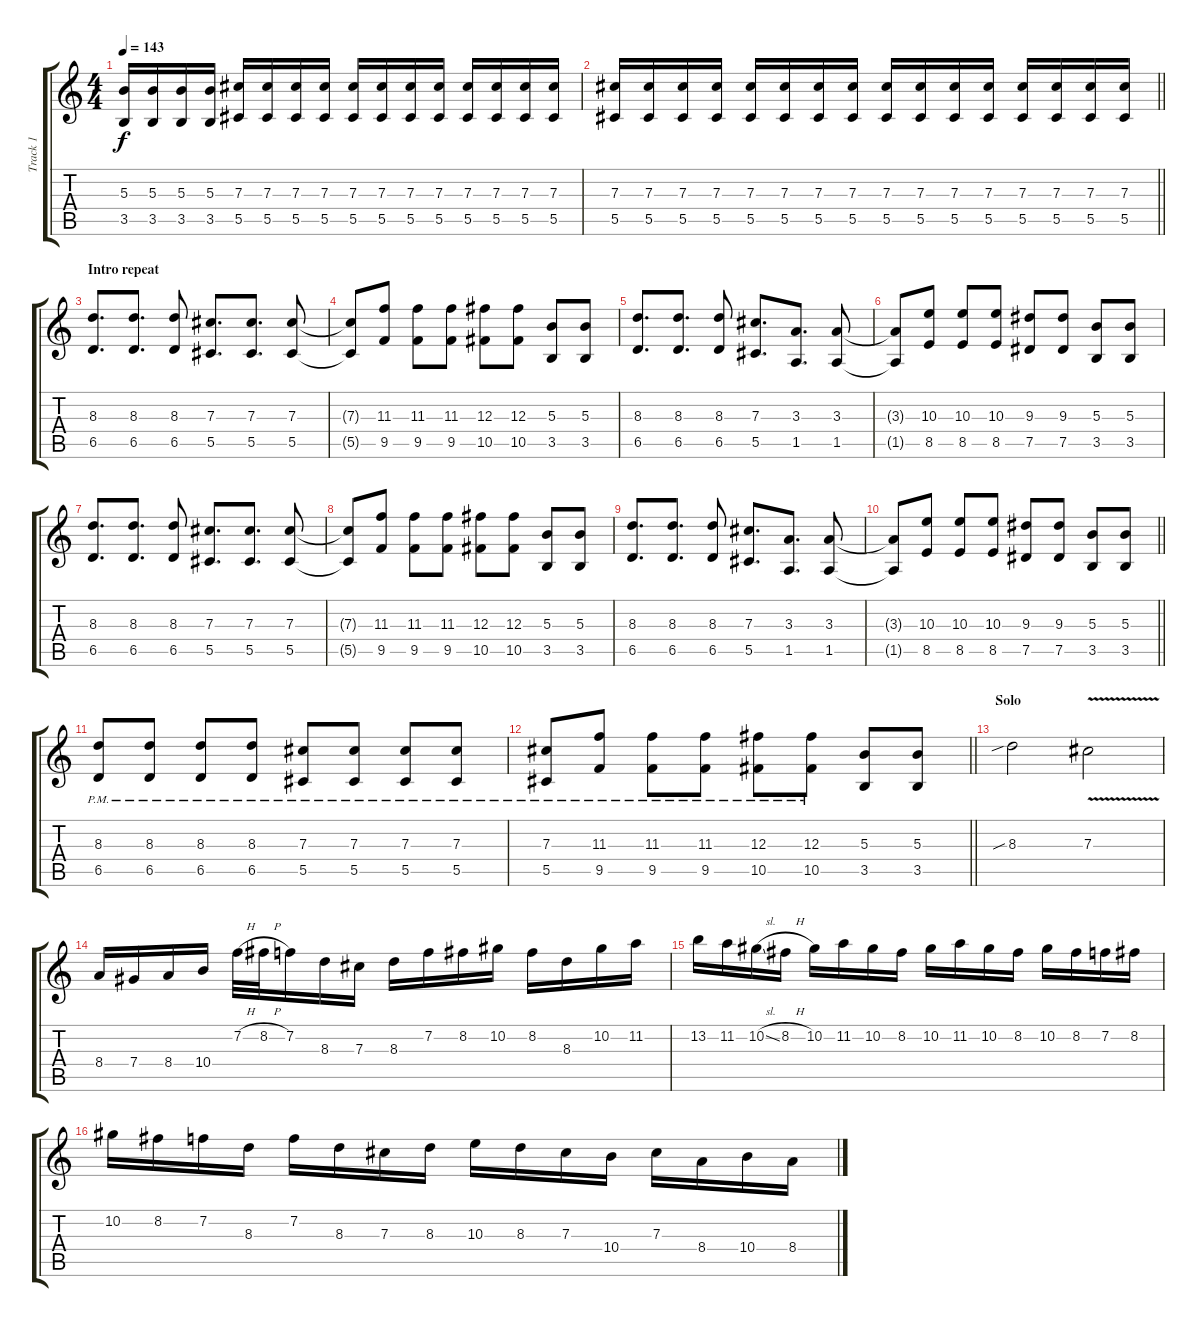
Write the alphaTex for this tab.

\track ("Track 1" "Track 1") {instrument distortionguitar}
\staff {score tabs}
\tuning (Eb4 Bb3 Gb3 Db3 Ab2 Db2) {hide}
\ts (4 4)
\tempo 143
\clef g2
\ks c
(5.3 3.5).16{dy f} (5.3 3.5).16 (5.3 3.5).16 (5.3 3.5).16 (7.3 5.5).16 (7.3 5.5).16 (7.3 5.5).16 (7.3 5.5).16 (7.3 5.5).16 (7.3 5.5).16 (7.3 5.5).16 (7.3 5.5).16 (7.3 5.5).16 (7.3 5.5).16 (7.3 5.5).16 (7.3 5.5).16 |
\barLineRight lightlight
(7.3 5.5).16 (7.3 5.5).16 (7.3 5.5).16 (7.3 5.5).16 (7.3 5.5).16 (7.3 5.5).16 (7.3 5.5).16 (7.3 5.5).16 (7.3 5.5).16 (7.3 5.5).16 (7.3 5.5).16 (7.3 5.5).16 (7.3 5.5).16 (7.3 5.5).16 (7.3 5.5).16 (7.3 5.5).16 |
\section ("" "Intro repeat")
(8.3 6.5).8{d} (8.3 6.5).8{d} (8.3 6.5).8 (7.3 5.5).8{d} (7.3 5.5).8{d} (7.3 5.5).8 |
(7.3{t} 5.5{t}).8 (11.3 9.5).8 (11.3 9.5).8 (11.3 9.5).8 (12.3 10.5).8 (12.3 10.5).8 (5.3 3.5).8 (5.3 3.5).8 |
(8.3 6.5).8{d} (8.3 6.5).8{d} (8.3 6.5).8 (7.3 5.5).8{d} (3.3 1.5).8{d} (3.3 1.5).8 |
(3.3{t} 1.5{t}).8 (10.3 8.5).8 (10.3 8.5).8 (10.3 8.5).8 (9.3 7.5).8 (9.3 7.5).8 (5.3 3.5).8 (5.3 3.5).8 |
(8.3 6.5).8{d} (8.3 6.5).8{d} (8.3 6.5).8 (7.3 5.5).8{d} (7.3 5.5).8{d} (7.3 5.5).8 |
(7.3{t} 5.5{t}).8 (11.3 9.5).8 (11.3 9.5).8 (11.3 9.5).8 (12.3 10.5).8 (12.3 10.5).8 (5.3 3.5).8 (5.3 3.5).8 |
(8.3 6.5).8{d} (8.3 6.5).8{d} (8.3 6.5).8 (7.3 5.5).8{d} (3.3 1.5).8{d} (3.3 1.5).8 |
\barLineRight lightlight
(3.3{t} 1.5{t}).8 (10.3 8.5).8 (10.3 8.5).8 (10.3 8.5).8 (9.3 7.5).8 (9.3 7.5).8 (5.3 3.5).8 (5.3 3.5).8 |
(8.3{pm} 6.5{pm}).8 (8.3{pm} 6.5{pm}).8 (8.3{pm} 6.5{pm}).8 (8.3{pm} 6.5{pm}).8 (7.3{pm} 5.5{pm}).8 (7.3{pm} 5.5{pm}).8 (7.3{pm} 5.5{pm}).8 (7.3{pm} 5.5{pm}).8 |
\barLineRight lightlight
(7.3{pm} 5.5{pm}).8 (11.3{pm} 9.5{pm}).8 (11.3{pm} 9.5{pm}).8 (11.3{pm} 9.5{pm}).8 (12.3{pm} 10.5{pm}).8 (12.3{pm} 10.5{pm}).8 (5.3 3.5).8 (5.3 3.5).8 |
\section ("" "Solo")
8.3{sib}.2 7.3{v}.2 |
8.4.16 7.4.16 8.4.16 10.4.16 7.2{h}.32 8.2{h}.32 7.2.16 8.3.16 7.3.16 8.3.16 7.2.16 8.2.16 10.2.16 8.2.16 8.3.16 10.2.16 11.2.16 |
13.2.16 11.2.16 10.2{sl}.16 8.2{h}.16 10.2.16 11.2.16 10.2.16 8.2.16 10.2.16 11.2.16 10.2.16 8.2.16 10.2.16 8.2.16 7.2.16 8.2.16 |
10.2.16 8.2.16 7.2.16 8.3.16 7.2.16 8.3.16 7.3.16 8.3.16 10.3.16 8.3.16 7.3.16 10.4.16 7.3.16 8.4.16 10.4.16 8.4.16
